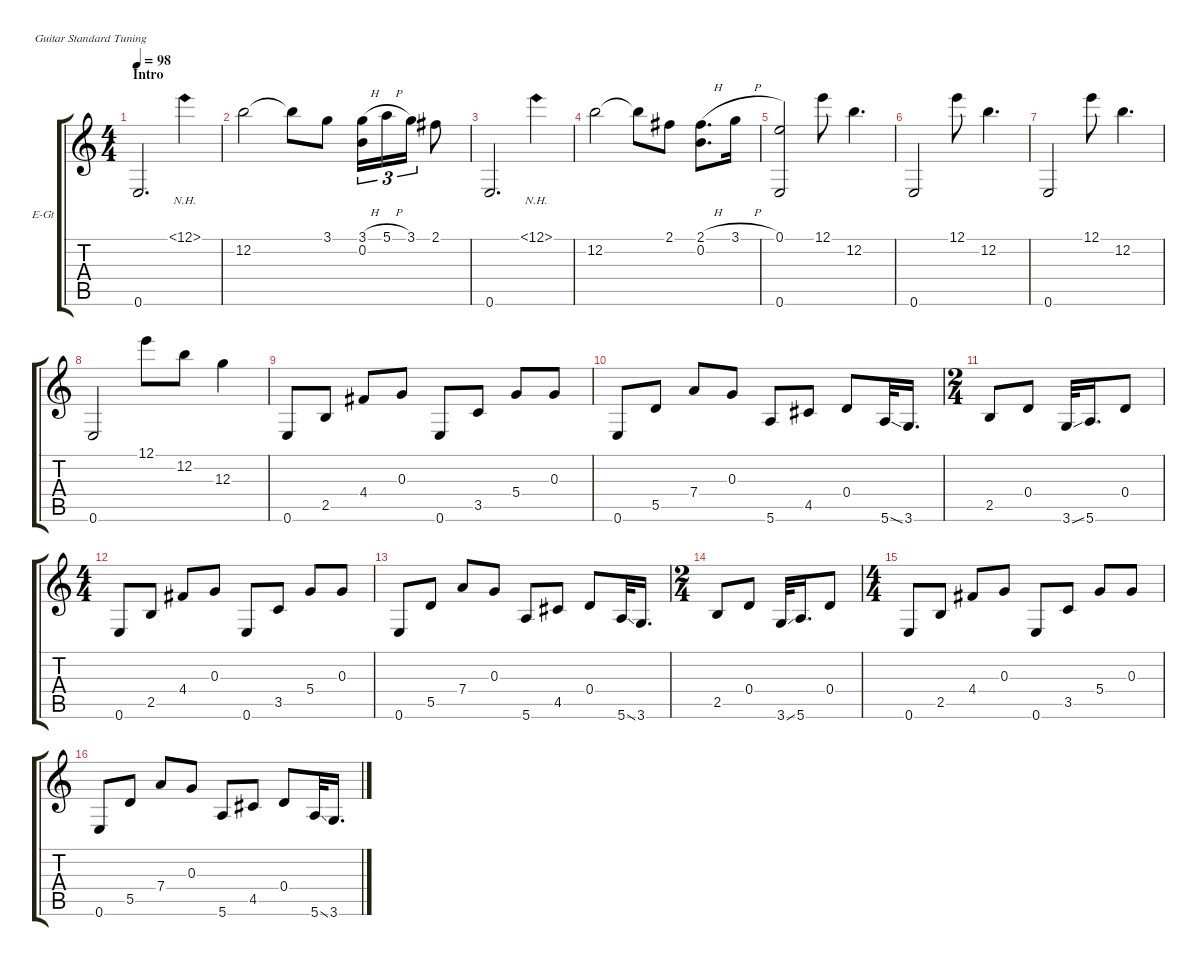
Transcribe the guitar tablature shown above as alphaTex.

\hideDynamics
\bracketExtendMode groupsimilarinstruments
\firstSystemTrackNameOrientation horizontal
\otherSystemsTrackNameOrientation horizontal
\track ("James Clean" "E-Gt") {multiBarRest instrument electricguitarclean}
\staff {score tabs}
\tuning (E4 B3 G3 D3 A2 E2)
\ts (4 4)
\section ("" "Intro")
\tempo 98
\clef g2
\ks c
0.6.2{d dy f instrument electricguitarclean} 12.1{nh}.4 |
12.2.2 12.2{t}.8 3.1.8 (3.1{h} 0.2).16{tu (3 2)} 5.1{h}.16{tu (3 2)} 3.1.16{tu (3 2)} 2.1.8 |
0.6.2{d} 12.1{nh}.4 |
12.2.2 12.2{t}.8 2.1.8 (2.1{h} 0.2).8{d} 3.1{h}.16 |
(0.1 0.6).2 12.1.8 12.2.4{d} |
0.6.2 12.1.8 12.2.4{d} |
0.6.2 12.1.8 12.2.4{d} |
0.6.2 12.1.8 12.2.8 12.3.4 |
0.6.8 2.5.8 4.4.8 0.3.8 0.6.8 3.5.8 5.4.8 0.3.8 |
0.6.8 5.5.8 7.4.8 0.3.8 5.6.8 4.5.8 0.4.8 5.6{ss}.32 3.6.16{d} |
\ts (2 4)
2.5.8 0.4.8 3.6{ss}.32 5.6.16{d} 0.4.8 |
\ts (4 4)
0.6.8 2.5.8 4.4.8 0.3.8 0.6.8 3.5.8 5.4.8 0.3.8 |
0.6.8 5.5.8 7.4.8 0.3.8 5.6.8 4.5.8 0.4.8 5.6{ss}.32 3.6.16{d} |
\ts (2 4)
2.5.8 0.4.8 3.6{ss}.32 5.6.16{d} 0.4.8 |
\ts (4 4)
0.6.8 2.5.8 4.4.8 0.3.8 0.6.8 3.5.8 5.4.8 0.3.8 |
0.6.8 5.5.8 7.4.8 0.3.8 5.6.8 4.5.8 0.4.8 5.6{ss}.32 3.6.16{d}
